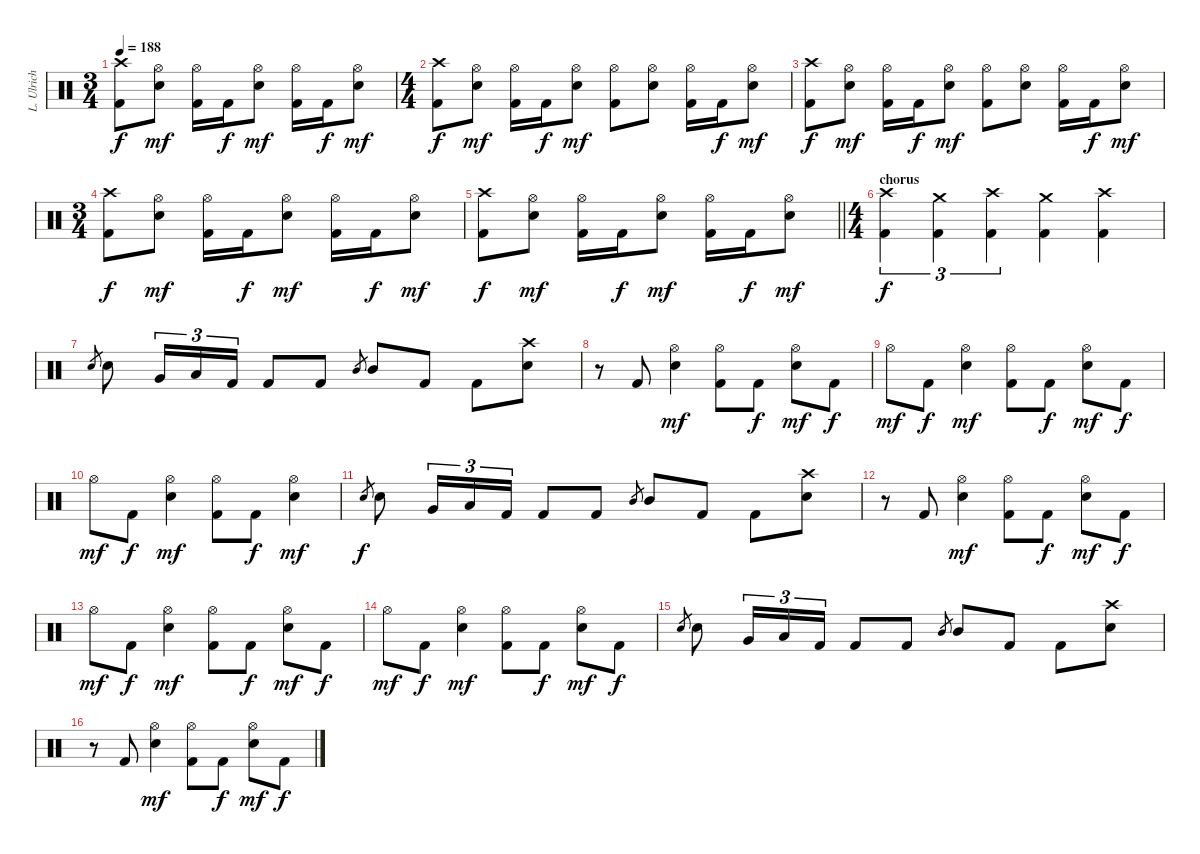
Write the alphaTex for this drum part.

\track ("L. Ulrich - Drums" "L. Ulrich ") {instrument percussion}
\staff {score}
\articulation defaults
\ts (3 4)
\tempo 188
\clef neutral
\ks c
("Crash high (hit)" "Kick (hit) 2").8{dy f} ("Hi-Hat (open)" "Snare (hit) 2").8{dy mf} ("Hi-Hat (open)" "Kick (hit) 2").16 "Kick (hit) 2".16{dy f} ("Hi-Hat (open)" "Snare (hit) 2").8{dy mf} ("Hi-Hat (open)" "Kick (hit) 2").16 "Kick (hit) 2".16{dy f} ("Hi-Hat (open)" "Snare (hit) 2").8{dy mf} |
\ts (4 4)
("Crash high (hit)" "Kick (hit) 2").8{dy f} ("Hi-Hat (open)" "Snare (hit) 2").8{dy mf} ("Hi-Hat (open)" "Kick (hit) 2").16 "Kick (hit) 2".16{dy f} ("Hi-Hat (open)" "Snare (hit) 2").8{dy mf} ("Hi-Hat (open)" "Kick (hit) 2").8 ("Hi-Hat (open)" "Snare (hit) 2").8 ("Hi-Hat (open)" "Kick (hit) 2").16 "Kick (hit) 2".16{dy f} ("Hi-Hat (open)" "Snare (hit) 2").8{dy mf} |
("Crash high (hit)" "Kick (hit) 2").8{dy f} ("Hi-Hat (open)" "Snare (hit) 2").8{dy mf} ("Hi-Hat (open)" "Kick (hit) 2").16 "Kick (hit) 2".16{dy f} ("Hi-Hat (open)" "Snare (hit) 2").8{dy mf} ("Hi-Hat (open)" "Kick (hit) 2").8 ("Hi-Hat (open)" "Snare (hit) 2").8 ("Hi-Hat (open)" "Kick (hit) 2").16 "Kick (hit) 2".16{dy f} ("Hi-Hat (open)" "Snare (hit) 2").8{dy mf} |
\ts (3 4)
("Crash high (hit)" "Kick (hit) 2").8{dy f} ("Hi-Hat (open)" "Snare (hit) 2").8{dy mf} ("Hi-Hat (open)" "Kick (hit) 2").16 "Kick (hit) 2".16{dy f} ("Hi-Hat (open)" "Snare (hit) 2").8{dy mf} ("Hi-Hat (open)" "Kick (hit) 2").16 "Kick (hit) 2".16{dy f} ("Hi-Hat (open)" "Snare (hit) 2").8{dy mf} |
\barLineRight lightlight
("Crash high (hit)" "Kick (hit) 2").8{dy f} ("Hi-Hat (open)" "Snare (hit) 2").8{dy mf} ("Hi-Hat (open)" "Kick (hit) 2").16 "Kick (hit) 2".16{dy f} ("Hi-Hat (open)" "Snare (hit) 2").8{dy mf} ("Hi-Hat (open)" "Kick (hit) 2").16 "Kick (hit) 2".16{dy f} ("Hi-Hat (open)" "Snare (hit) 2").8{dy mf} |
\ts (4 4)
\section ("" "chorus")
("Crash high (hit)" "Kick (hit) 2").4{tu (3 2) dy f} ("Crash medium (hit)" "Kick (hit) 2").4{tu (3 2)} ("Crash high (hit)" "Kick (hit) 2").4{tu (3 2)} ("Crash medium (hit)" "Kick (hit) 2").4 ("Crash high (hit)" "Kick (hit) 2").4 |
"Snare (hit) 2".8{gr} "Snare (hit) 2".8 "Very Low Tom (hit)".16{tu (3 2)} "Low Tom (hit)".16{tu (3 2)} "Kick (hit) 2".16{tu (3 2)} "Kick (hit) 2".8 "Kick (hit) 2".8 "Mid Tom (hit)".8{gr} "Mid Tom (hit)".8 "Kick (hit) 2".8 "Kick (hit) 2".8 ("Crash high (hit)" "Snare (hit) 2").8 |
r.8 "Kick (hit) 2".8 ("Hi-Hat (open)" "Snare (hit) 2").4{dy mf} ("Hi-Hat (open)" "Kick (hit) 2").8 "Kick (hit) 2".8{dy f} ("Hi-Hat (open)" "Snare (hit) 2").8{dy mf} "Kick (hit) 2".8{dy f} |
"Hi-Hat (open)".8{dy mf} "Kick (hit) 2".8{dy f} ("Hi-Hat (open)" "Snare (hit) 2").4{dy mf} ("Hi-Hat (open)" "Kick (hit) 2").8 "Kick (hit) 2".8{dy f} ("Hi-Hat (open)" "Snare (hit) 2").8{dy mf} "Kick (hit) 2".8{dy f} |
"Hi-Hat (open)".8{dy mf} "Kick (hit) 2".8{dy f} ("Hi-Hat (open)" "Snare (hit) 2").4{dy mf} ("Hi-Hat (open)" "Kick (hit) 2").8 "Kick (hit) 2".8{dy f} ("Hi-Hat (open)" "Snare (hit) 2").4{dy mf} |
"Snare (hit) 2".8{gr dy f} "Snare (hit) 2".8 "Very Low Tom (hit)".16{tu (3 2)} "Low Tom (hit)".16{tu (3 2)} "Kick (hit) 2".16{tu (3 2)} "Kick (hit) 2".8 "Kick (hit) 2".8 "Mid Tom (hit)".8{gr} "Mid Tom (hit)".8 "Kick (hit) 2".8 "Kick (hit) 2".8 ("Crash high (hit)" "Snare (hit) 2").8 |
r.8 "Kick (hit) 2".8 ("Hi-Hat (open)" "Snare (hit) 2").4{dy mf} ("Hi-Hat (open)" "Kick (hit) 2").8 "Kick (hit) 2".8{dy f} ("Hi-Hat (open)" "Snare (hit) 2").8{dy mf} "Kick (hit) 2".8{dy f} |
"Hi-Hat (open)".8{dy mf} "Kick (hit) 2".8{dy f} ("Hi-Hat (open)" "Snare (hit) 2").4{dy mf} ("Hi-Hat (open)" "Kick (hit) 2").8 "Kick (hit) 2".8{dy f} ("Hi-Hat (open)" "Snare (hit) 2").8{dy mf} "Kick (hit) 2".8{dy f} |
"Hi-Hat (open)".8{dy mf} "Kick (hit) 2".8{dy f} ("Hi-Hat (open)" "Snare (hit) 2").4{dy mf} ("Hi-Hat (open)" "Kick (hit) 2").8 "Kick (hit) 2".8{dy f} ("Hi-Hat (open)" "Snare (hit) 2").8{dy mf} "Kick (hit) 2".8{dy f} |
"Snare (hit) 2".8{gr} "Snare (hit) 2".8 "Very Low Tom (hit)".16{tu (3 2)} "Low Tom (hit)".16{tu (3 2)} "Kick (hit) 2".16{tu (3 2)} "Kick (hit) 2".8 "Kick (hit) 2".8 "Mid Tom (hit)".8{gr} "Mid Tom (hit)".8 "Kick (hit) 2".8 "Kick (hit) 2".8 ("Crash high (hit)" "Snare (hit) 2").8 |
r.8 "Kick (hit) 2".8 ("Hi-Hat (open)" "Snare (hit) 2").4{dy mf} ("Hi-Hat (open)" "Kick (hit) 2").8 "Kick (hit) 2".8{dy f} ("Hi-Hat (open)" "Snare (hit) 2").8{dy mf} "Kick (hit) 2".8{dy f}
